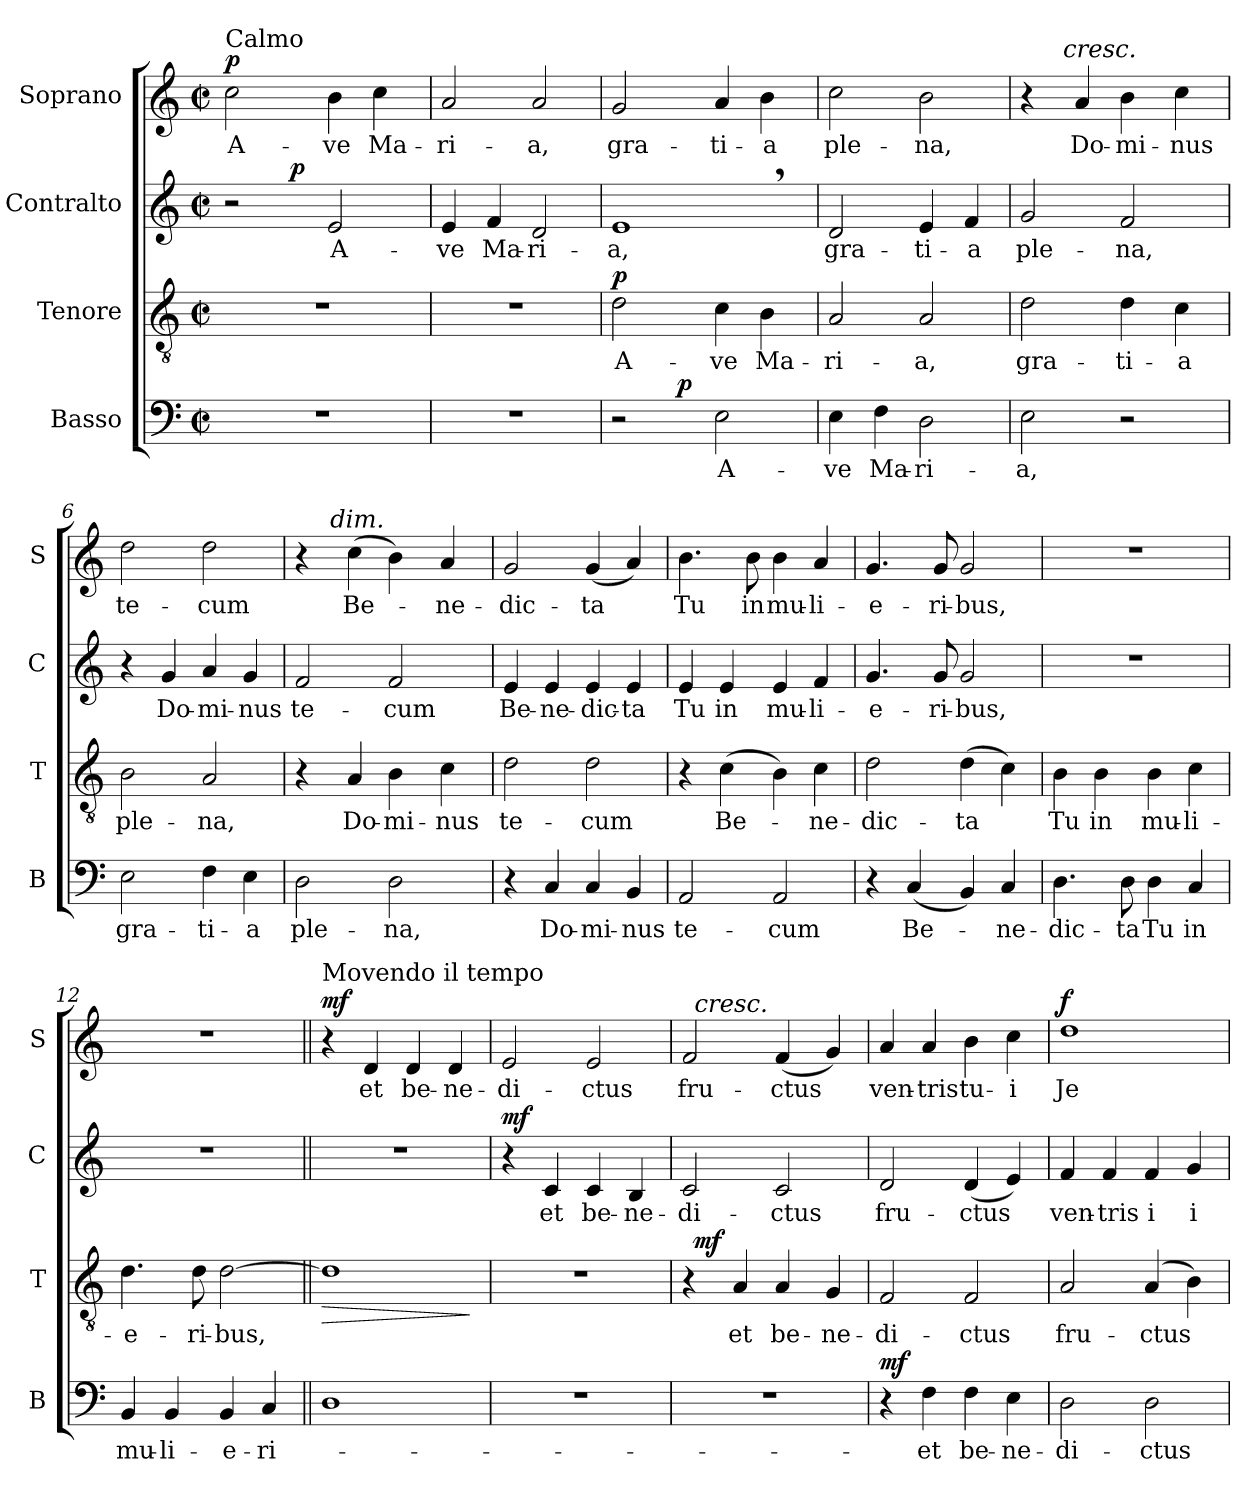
**kern	**text	**dynam	**kern	**text	**dynam	**kern	**text	**dynam	**kern	**text	**dynam
*part4	*part4	*part4	*part3	*part3	*part3	*part2	*part2	*part2	*part1	*part1	*part1
*staff4	*staff4	*staff4	*staff3	*staff3	*staff3	*staff2	*staff2	*staff2	*staff1	*staff1	*staff1
*I"Basso	*	*	*I"Tenore	*	*	*I"Contralto	*	*	*I"Soprano	*	*
*I'B	*	*	*I'T	*	*	*I'C	*	*	*I'S	*	*
*clefF4	*	*	*clefGv2	*	*	*clefG2	*	*	*clefG2	*	*
*k[]	*	*	*k[]	*	*	*k[]	*	*	*k[]	*	*
*C:	*	*	*C:	*	*	*C:	*	*	*C:	*	*
*M2/2	*	*	*M2/2	*	*	*M2/2	*	*	*M2/2	*	*
*met(c|)	*	*	*met(c|)	*	*	*met(c|)	*	*	*met(c|)	*	*
=1	=1	=1	=1	=1	=1	=1	=1	=1	=1	=1	=1
!	!	!	!	!	!	!	!	!	!LO:TX:a:t=Calmo	!	!
!	!	!	!	!	!	!	!	!	!	!	!LO:DY:b
*	*	*	*	*	*	*^	*	*	*	*	*
1r	.	.	1r	.	.	2r	4ryy	.	.	2cc\	A-	p
.	.	.	.	.	.	.	16ryy	.	.	.	.	.
!	!	!	!	!	!	!	!	!	!LO:DY:b	!	!	!
.	.	.	.	.	.	.	2ryy	.	p	.	.	.
.	.	.	.	.	.	2e/	.	A-	.	4b\	-ve	.
.	.	.	.	.	.	.	.	.	.	4cc\	Ma-	.
.	.	.	.	.	.	.	8.ryy	.	.	.	.	.
*	*	*	*	*	*	*v	*v	*	*	*	*	*
=2	=2	=2	=2	=2	=2	=2	=2	=2	=2	=2	=2
1r	.	.	1r	.	.	4e/	-ve	.	2a/	-ri-	.
.	.	.	.	.	.	4f/	Ma-	.	.	.	.
.	.	.	.	.	.	2d/	-ri-	.	2a/	-a,	.
=3	=3	=3	=3	=3	=3	=3	=3	=3	=3	=3	=3
!	!	!	!	!	!LO:DY:b	!	!	!	!	!	!
*^	*	*	*	*	*	*	*	*	*	*	*
2r	4ryy	.	.	2d\	A-	p	1e,>	-a,	.	2g/	gra-	.
.	16ryy	.	.	.	.	.	.	.	.	.	.	.
!	!	!	!LO:DY:b	!	!	!	!	!	!	!	!	!
.	2ryy	.	p	.	.	.	.	.	.	.	.	.
2E\	.	A-	.	4c\	-ve	.	.	.	.	4a/	-ti-	.
.	.	.	.	4B\	Ma-	.	.	.	.	4b\	-a	.
.	8.ryy	.	.	.	.	.	.	.	.	.	.	.
*v	*v	*	*	*	*	*	*	*	*	*	*	*
=4	=4	=4	=4	=4	=4	=4	=4	=4	=4	=4	=4
4E\	-ve	.	2A/	-ri-	.	2d/	gra-	.	2cc\	ple-	.
4F\	Ma-	.	.	.	.	.	.	.	.	.	.
2D\	-ri-	.	2A/	-a,	.	4e/	-ti-	.	2b\	-na,	.
.	.	.	.	.	.	4f/	-a	.	.	.	.
=5	=5	=5	=5	=5	=5	=5	=5	=5	=5	=5	=5
*	*	*	*	*	*	*	*	*	*^	*	*
2E\	-a,	.	2d\	gra-	.	2g/	ple-	.	4r	8..ryy	.	.
!	!	!	!	!	!	!	!	!	!	!LO:TX:a:i:t=cresc.	!	!
.	.	.	.	.	.	.	.	.	.	2ryy	.	.
.	.	.	.	.	.	.	.	.	4a/	.	Do-	.
2r	.	.	4d\	-ti-	.	2f/	-na,	.	4b\	.	-mi-	.
.	.	.	.	.	.	.	.	.	.	4ryy	.	.
.	.	.	4c\	-a	.	.	.	.	4cc\	.	-nus	.
.	.	.	.	.	.	.	.	.	.	32ryy	.	.
*	*	*	*	*	*	*	*	*	*v	*v	*	*
!!LO:LB:g=z
=6	=6	=6	=6	=6	=6	=6	=6	=6	=6	=6	=6
2E\	gra-	.	2B\	ple-	.	4r	.	.	2dd\	te-	.
.	.	.	.	.	.	4g/	Do-	.	.	.	.
4F\	-ti-	.	2A/	-na,	.	4a/	-mi-	.	2dd\	-cum	.
4E\	-a	.	.	.	.	4g/	-nus	.	.	.	.
=7	=7	=7	=7	=7	=7	=7	=7	=7	=7	=7	=7
*	*	*	*	*	*	*	*	*	*^	*	*
2D\	ple-	.	4r	.	.	2f/	te-	.	4r	8.ryy	.	.
!	!	!	!	!	!	!	!	!	!	!LO:TX:a:i:t=dim.	!	!
.	.	.	.	.	.	.	.	.	.	2ryy	.	.
.	.	.	4A/	Do-	.	.	.	.	(4cc\	.	Be-	.
2D\	-na,	.	4B\	-mi-	.	2f/	-cum	.	4b\)	.	.	.
.	.	.	.	.	.	.	.	.	.	4ryy	.	.
.	.	.	4c\	-nus	.	.	.	.	4a/	.	-ne-	.
.	.	.	.	.	.	.	.	.	.	16ryy	.	.
*	*	*	*	*	*	*	*	*	*v	*v	*	*
=8	=8	=8	=8	=8	=8	=8	=8	=8	=8	=8	=8
4r	.	.	2d\	te-	.	4e/	Be-	.	2g/	-dic-	.
4C/	Do-	.	.	.	.	4e/	-ne-	.	.	.	.
4C/	-mi-	.	2d\	-cum	.	4e/	-dic-	.	(4g/	-ta	.
4BB/	-nus	.	.	.	.	4e/	-ta	.	4a/)	.	.
=9	=9	=9	=9	=9	=9	=9	=9	=9	=9	=9	=9
2AA/	te-	.	4r	.	.	4e/	Tu	.	4.b\	Tu	.
.	.	.	(4c\	Be-	.	4e/	in	.	.	.	.
.	.	.	.	.	.	.	.	.	8b\	in	.
2AA/	-cum	.	4B\)	.	.	4e/	mu-	.	4b\	mu-	.
.	.	.	4c\	-ne-	.	4f/	-li-	.	4a/	-li-	.
=10	=10	=10	=10	=10	=10	=10	=10	=10	=10	=10	=10
4r	.	.	2d\	-dic-	.	4.g/	-e-	.	4.g/	-e-	.
(4C/	Be-	.	.	.	.	.	.	.	.	.	.
.	.	.	.	.	.	8g/	-ri-	.	8g/	-ri-	.
4BB/)	.	.	(4d\	-ta	.	2g/	-bus,	.	2g/	-bus,	.
4C/	-ne-	.	4c\)	.	.	.	.	.	.	.	.
!!LO:PB:g=z
=11	=11	=11	=11	=11	=11	=11	=11	=11	=11	=11	=11
4.D\	-dic-	.	4B\	Tu	.	1r	.	.	1r	.	.
.	.	.	4B\	in	.	.	.	.	.	.	.
8D\	-ta	.	.	.	.	.	.	.	.	.	.
4D\	Tu	.	4B\	mu-	.	.	.	.	.	.	.
4C/	in	.	4c\	-li-	.	.	.	.	.	.	.
=12	=12	=12	=12	=12	=12	=12	=12	=12	=12	=12	=12
4BB/	mu-	.	4.d\	-e-	.	1r	.	.	1r	.	.
4BB/	-li-	.	.	.	.	.	.	.	.	.	.
.	.	.	8d\	-ri-	.	.	.	.	.	.	.
4BB/	-e-	.	[2d\	-bus,	.	.	.	.	.	.	.
4C/	-ri-	.	.	.	.	.	.	.	.	.	.
=13||	=13||	=13||	=13||	=13||	=13||	=13||	=13||	=13||	=13||	=13||	=13||
!	!	!	!	!	!	!	!	!	!LO:TX:a:t=Movendo il tempo	!	!
!	!	!	!	!	!LO:HP:b	!	!	!	!	!	!
!	!	!	!	!	!LO:HP:n=1:b	!	!	!	!	!	!LO:DY:b
1D	.	.	1d]	.	> >	1r	.	.	4r	.	mf
.	.	.	.	.	.	.	.	.	4d/	et	.
.	.	.	.	.	.	.	.	.	4d/	be-	.
.	.	.	.	.	.	.	.	.	4d/	-ne-	.
.	.	.	.	.	]	.	.	.	.	.	.
=14	=14	=14	=14	=14	=14	=14	=14	=14	=14	=14	=14
!	!	!	!	!	!	!	!	!LO:DY:b	!	!	!
1r	.	.	1r	.	.	4r	.	mf	2e/	-di-	.
.	.	.	.	.	.	4c/	et	.	.	.	.
.	.	.	.	.	.	4c/	be-	.	2e/	-ctus	.
.	.	.	.	.	.	4B/	-ne-	.	.	.	.
.	.	.	.	.	]	.	.	.	.	.	.
!!LO:LB:g=z
=15	=15	=15	=15	=15	=15	=15	=15	=15	=15	=15	=15
*	*	*	*^	*	*	*	*	*	*^	*	*
1r	.	.	4r	32ryy	.	.	2c/	-di-	.	2f/	32ryy	fru-	.
!	!	!	!	!	!	!	!	!	!	!	!LO:TX:a:i:t=cresc.	!	!
!	!	!	!	!	!	!LO:DY:b	!	!	!	!	!	!	!
.	.	.	.	2ryy	.	mf	.	.	.	.	2ryy	.	.
.	.	.	4A/	.	et	.	.	.	.	.	.	.	.
.	.	.	4A/	.	be-	.	2c/	-ctus	.	(4f/	.	-ctus	.
.	.	.	.	4...ryy	.	.	.	.	.	.	4...ryy	.	.
.	.	.	4G/	.	-ne-	.	.	.	.	4g/)	.	.	.
=16	=16	=16	=16	=16	=16	=16	=16	=16	=16	=16	=16	=16	=16
!	!	!LO:DY:b	!	!	!	!	!	!	!	!	!	!	!
*	*	*	*v	*v	*	*	*	*	*	*v	*v	*	*
4r	.	mf	2F/	-di-	.	2d/	fru-	.	4a/	ven-	.
4F\	-et	.	.	.	.	.	.	.	4a/	-tris	.
4F\	be-	.	2F/	-ctus	.	(4d/	-ctus	.	4b\	tu-	.
4E\	-ne-	.	.	.	.	4e/)	.	.	4cc\	-i	.
=17	=17	=17	=17	=17	=17	=17	=17	=17	=17	=17	=17
!	!	!	!	!	!	!	!	!	!	!	!LO:DY:a
2D\	-di-	.	2A/	fru-	.	4f/	ven-	.	1dd	Je-	f
.	.	.	.	.	.	4f/	-tris	.	.	.	.
2D\	-ctus	.	(4A/	-ctus	.	4f/	-i	.	.	.	.
.	.	.	4B\)	.	.	4g/	i	.	.	.	.
=	=	=	=	=	=	=	=	=	=	=	=
*-	*-	*-	*-	*-	*-	*-	*-	*-	*-	*-	*-
